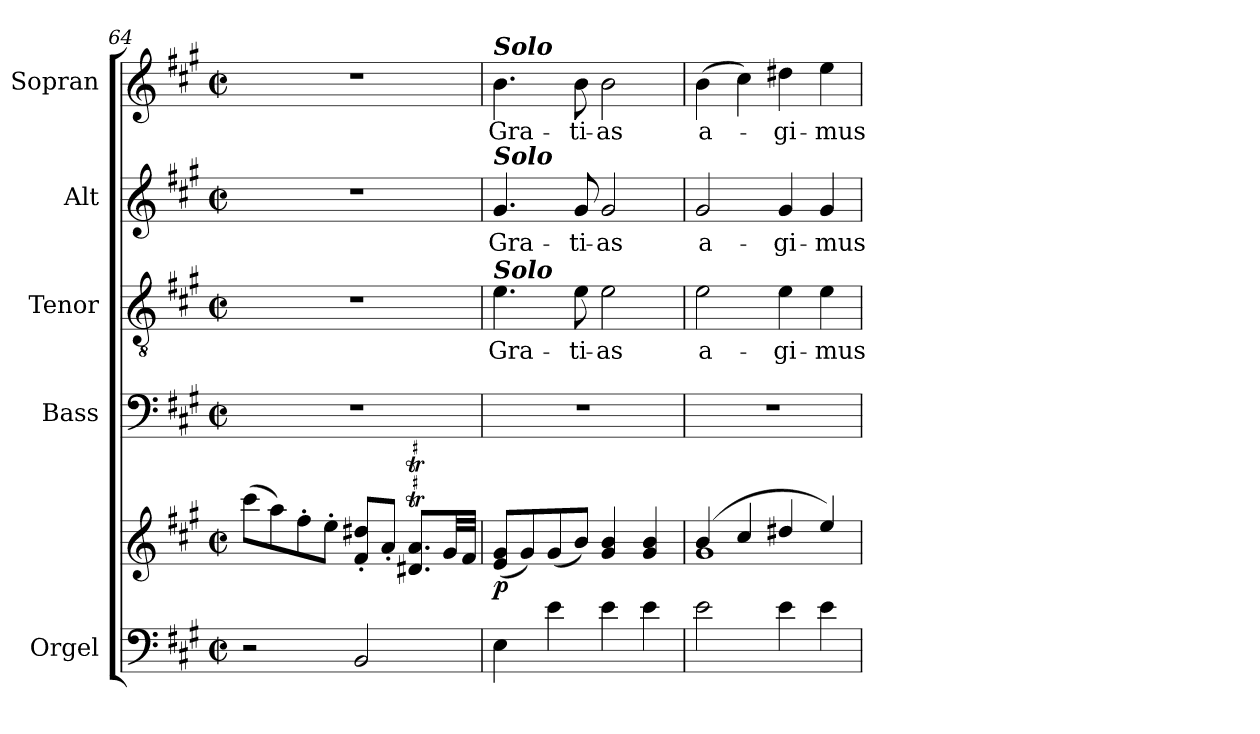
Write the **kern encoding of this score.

**kern	**kern	**dynam	**kern	**kern	**text	**kern	**text	**kern	**text
*part5	*part5	*part5	*part4	*part3	*part3	*part2	*part2	*part1	*part1
*staff6	*staff5	*staff5/6	*staff4	*staff3	*staff3	*staff2	*staff2	*staff1	*staff1
*I"Orgel	*	*	*I"Bass	*I"Tenor	*	*I"Alt	*	*I"Sopran	*
*I'Org.	*	*	*I'B.	*I'T.	*	*I'A.	*	*I'S.	*
*clefF4	*clefG2	*	*clefF4	*clefGv2	*	*clefG2	*	*clefG2	*
*k[f#c#g#]	*k[f#c#g#]	*	*k[f#c#g#]	*k[f#c#g#]	*	*k[f#c#g#]	*	*k[f#c#g#]	*
*A:	*A:	*	*A:	*A:	*	*A:	*	*A:	*
*M2/2	*M2/2	*	*M2/2	*M2/2	*	*M2/2	*	*M2/2	*
*met(c|)	*met(c|)	*	*met(c|)	*met(c|)	*	*met(c|)	*	*met(c|)	*
=64	=64	=64	=64	=64	=64	=64	=64	=64	=64
2r	(>8ccc#\L	.	1r	1r	.	1r	.	1r	.
.	8aa\)	.	.	.	.	.	.	.	.
.	8ff#'>\	.	.	.	.	.	.	.	.
.	8ee'>\J	.	.	.	.	.	.	.	.
2BB/	8f#/'< 8dd#X/'<L	.	.	.	.	.	.	.	.
.	8a'</J	.	.	.	.	.	.	.	.
.	8.d#X/T 8.a/TL	.	.	.	.	.	.	.	.
.	32g#/LL	.	.	.	.	.	.	.	.
.	32f#/JJJ	.	.	.	.	.	.	.	.
=65	=65	=65	=65	=65	=65	=65	=65	=65	=65
!	!	!	!	!	!	!	!	!LO:TX:a:Bi:t=Solo	!
!	!	!	!	!	!	!LO:TX:a:Bi:t=Solo	!	!	!
!	!	!	!	!LO:TX:a:Bi:t=Solo	!	!	!	!	!
!	!	!LO:DY:b	!	!	!LO:LY:b	!	!LO:LY:b	!	!LO:LY:b
4E\	(<8e/ 8g#/L	p	1r	4.e\	Gra-	4.g#/	Gra-	4.b\	Gra-
.	8g#/)	.	.	.	.	.	.	.	.
4e\	(<8g#/	.	.	.	.	.	.	.	.
!	!	!	!	!	!LO:LY:b	!	!LO:LY:b	!	!LO:LY:b
.	8b/J)	.	.	8e\	-ti-	8g#/	-ti-	8b\	-ti-
!	!	!	!	!	!LO:LY:b	!	!LO:LY:b	!	!LO:LY:b
4e\	4g#/ 4b/	.	.	2e\	-as	2g#/	-as	2b\	-as
4e\	4g#/ 4b/	.	.	.	.	.	.	.	.
!!LO:LB:g=z
=66	=66	=66	=66	=66	=66	=66	=66	=66	=66
*	*^	*	*	*	*	*	*	*	*
!	!	!	!	!	!	!LO:LY:b	!	!LO:LY:b	!	!LO:LY:b
2e\	(4b/	1g#	.	1r	2e\	a-	2g#/	a-	(>4b\	a-
.	4cc#/	.	.	.	.	.	.	.	4cc#\)	.
!	!	!	!	!	!	!LO:LY:b	!	!LO:LY:b	!	!LO:LY:b
4e\	4dd#X/	.	.	.	4e\	-gi-	4g#/	-gi-	4dd#X\	-gi-
!	!	!	!	!	!	!LO:LY:b	!	!LO:LY:b	!	!LO:LY:b
4e\	4ee/)	.	.	.	4e\	-mus	4g#/	-mus	4ee\	-mus
*	*v	*v	*	*	*	*	*	*	*	*
=	=	=	=	=	=	=	=	=	=
*-	*-	*-	*-	*-	*-	*-	*-	*-	*-
